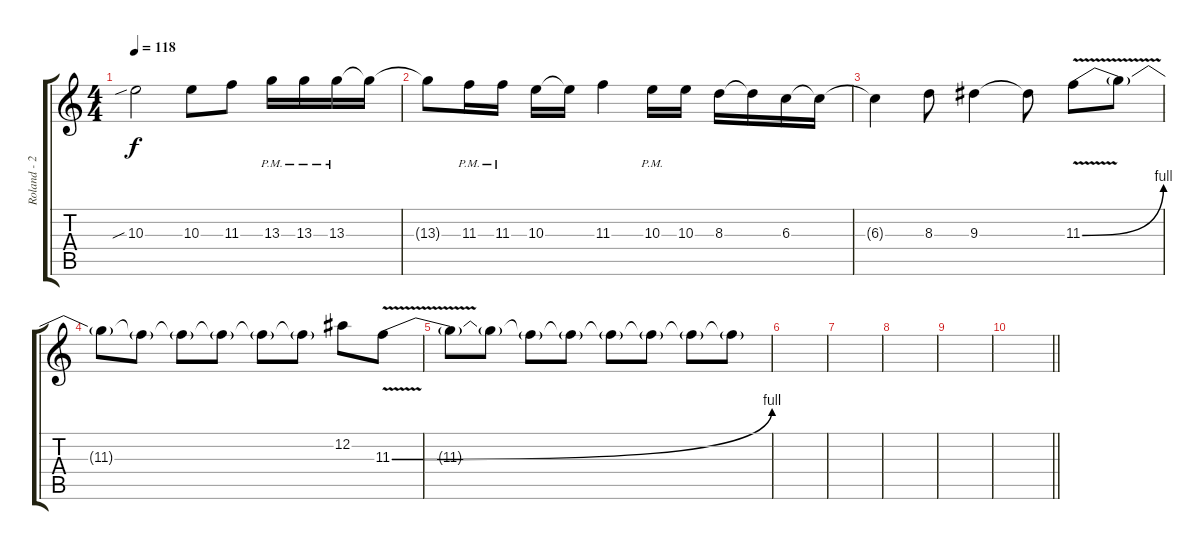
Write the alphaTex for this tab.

\track ("Roland - 2" "Roland - 2") {instrument overdrivenguitar}
\staff {score tabs}
\tuning (Eb4 Bb3 Gb3 Db3 Ab2 Eb2) {hide}
\ts (4 4)
\tempo 118
\clef g2
\ks c
10.3{sib}.2{dy f} 10.3.8 11.3.8 13.3{pm}.16 13.3{pm}.16 13.3{pm}.16 13.3{t}.16 |
13.3{t}.8 11.3{pm}.16 11.3{pm}.16 10.3.16 10.3{t}.16 11.3.4 10.3{pm}.16 10.3.16 8.3.16 8.3{t}.16 6.3.16 6.3{t}.16 |
6.3{t}.4 8.3.8 9.3.4 9.3{t}.8 11.3{be (bend 0 0 60 4) v}.8 11.3{t}.8 |
11.3{t}.8 11.3{t}.8 11.3{t}.8 11.3{t}.8 11.3{t}.8 11.3{t}.8 12.2.8 11.3{be (bend 0 0 60 4) v}.8 |
11.3{t}.8 11.3{t}.8 11.3{t}.8 11.3{t}.8 11.3{t}.8 11.3{t}.8 11.3{t}.8 11.3{t}.8 |
|
|
|
|
\barLineRight lightlight
